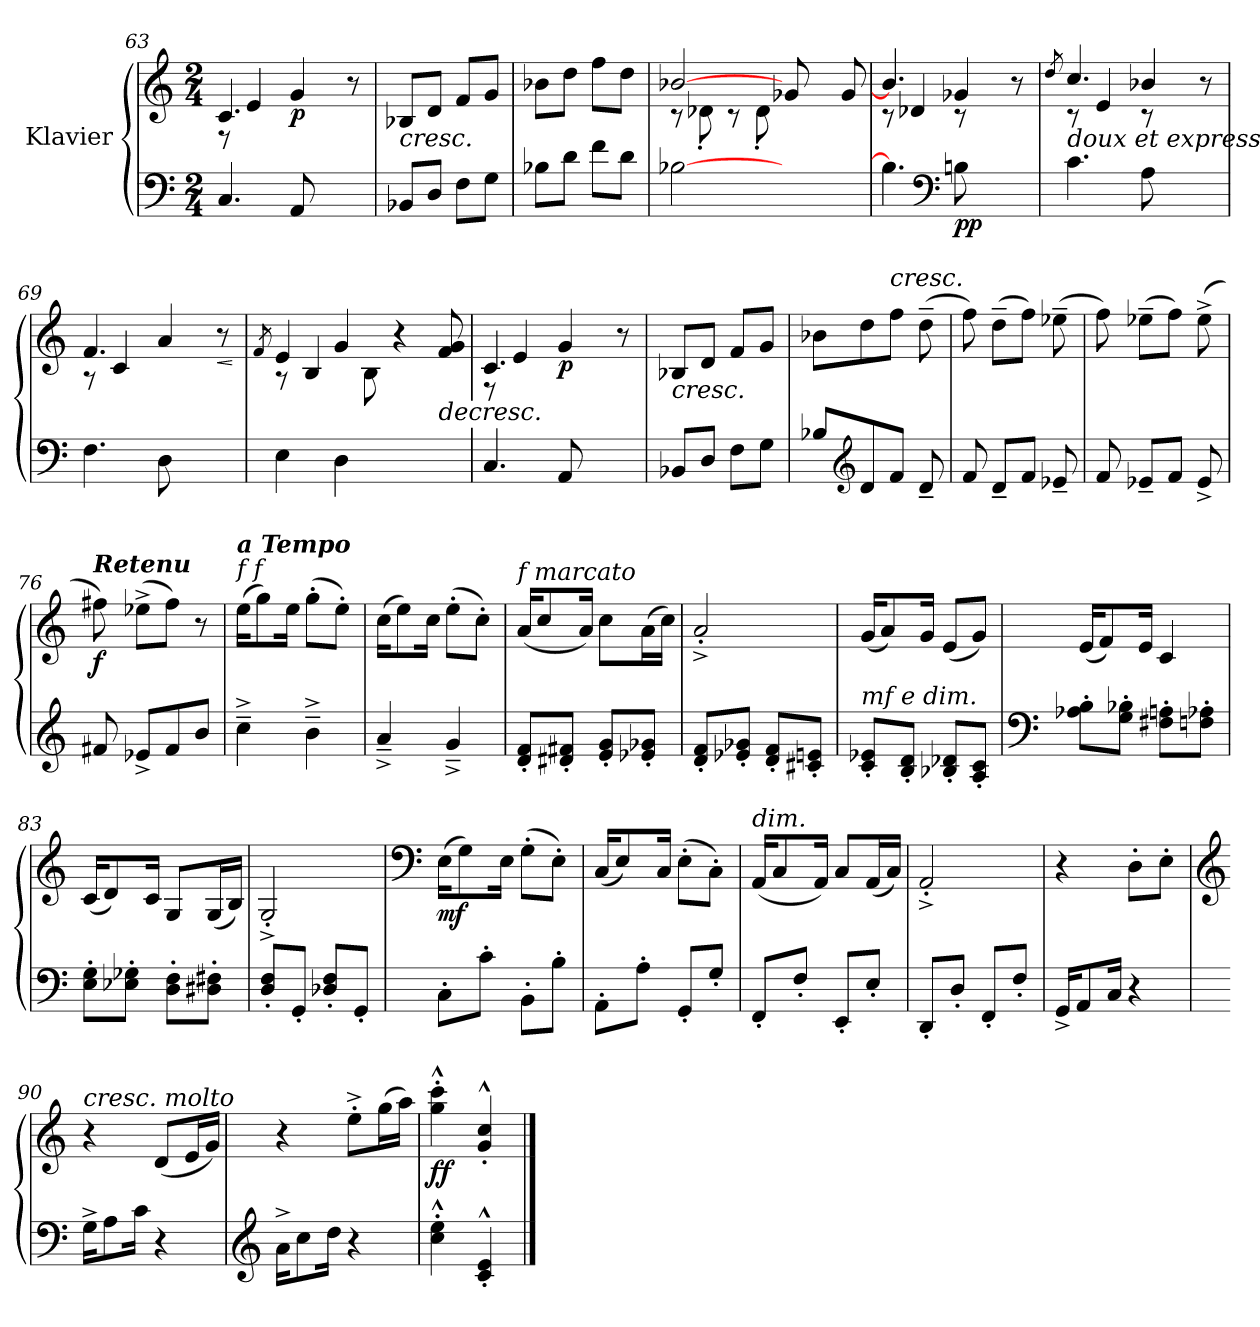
**kern	**kern	**dynam
*part1	*part1	*part1
*staff2	*staff1	*staff1/2
*I"Klavier	*	*
*clefF4	*clefG2	*
*k[]	*k[]	*
*M2/4	*M2/4	*
=63	=63	=63
*	*^	*
4.C/	4.c/	8r	.
.	.	4e/	.
!	!	!	!LO:DY:b
8AA/	4g/	4.ryy	p
4ryy	.	.	.
.	8r	.	.
*	*v	*v	*
=64	=64	=64
!	!	!LO:HP:b
8BB-X/L	8B-X/L	<
8D/J	8d/J	.
8F\L	8f/L	.
8G\J	8g/J	.
!!LO:PB:g=z
=65	=65	=65
8B-X\L	8b-X\L	.
8d\J	8dd\J	.
8f\L	8ff\L	.
8d\J	8dd\J	.
=66	=66	=66
*	*^	*
[2B-X\	[2b-X/	8r	.
.	.	8d-X'\	.
.	.	8r	.
.	.	8d-'\	.
4.ryy	8g-X/	4.ryy	.
.	8ryy	.	.
.	8g-/	.	.
=67	=67	=67	=67
4.B-\]	4.b-/]	8r	.
.	.	4d-X/	.
*clefF4	*	*	*
!	!	!	!LO:DY:b=2
8Bn\	4g-X/	8r	pp
4ryy	.	4ryy	.
.	8r	.	.
=68	=68	=68	=68
.	8qdd/	.	.
!LO:TX:a:i:t=doux et expressif	!	!	!
4.c\	4.cc/	8r	.
.	.	4e/	.
8A\	4b-X/	8r	.
4ryy	.	4ryy	.
.	8r	.	.
=69	=69	=69	=69
4.F\	4.f/	8r	.
.	.	4c/	.
8D\	4a/	4.ryy	.
4ryy	.	.	.
!	!	!	!LO:HP:b
.	8r	.	<
*	*v	*v	*
.	.	[
=70	=70	=70
.	8qf/	.
*	*^	*
4E\	4e/	8r	.
.	.	4B/	.
4D\	4g/	.	.
.	.	8B\	.
4.ryy	4r	4.ryy	.
!	!	!	!LO:HP:n=1:b
.	8f/ 8g/	.	[ >
=71	=71	=71	=71
4.C/	4.c/	8r	.
.	.	4e/	.
!	!	!	!LO:DY:b
8AA/	4g/	4.ryy	p
4ryy	.	.	.
.	8r	.	.
*	*v	*v	*
=72	=72	=72
!	!	!LO:HP:b
8BB-X/L	8B-X/L	<
8D/J	8d/J	.
8F\L	8f/L	.
8G\J	8g/J	.
!!LO:LB:g=z
=73	=73	=73
8B-X/L	8b-X\L	.
*clefG2	*	*
8d/	8dd\	.
!	!LO:TX:a:i:t=cresc.	!
8f/J	8ff\J	]
8d~/	(>8dd~\	.
=74	=74	=74
8f/	8ff\)	.
8d~/L	(>8dd~\L	.
8f/J	8ff\J)	.
8e-X~/	(>8ee-X~\	.
=75	=75	=75
8f/	8ff\)	.
8e-X~/L	(>8ee-X~\L	.
8f/J	8ff\J)	.
8e-^/	(>8ee-^\	.
=76	=76	=76
!	!LO:TX:a:Bi:t=Retenu	!
!	!	!LO:DY:b
8f#X/	8ff#X\)	f
8e-X^/L	(>8ee-X^\L	.
8f#/	8ff#\J)	.
8b/J	8r	.
=77	=77	=77
!	!LO:TX:a:i:t=f f	!
!	!LO:TX:a:Bi:t=a Tempo	!
4cc~^\	(>16ee\KL	.
.	8gg\)	.
.	16ee\Jk	.
4b~^\	(>8gg'\L	.
.	8ee'\J)	.
=78	=78	=78
4a~^/	(>16cc\KL	.
.	8ee\)	.
.	16cc\Jk	.
4g~^/	(>8ee'\L	.
.	8cc'\J)	.
=79	=79	=79
!	!LO:TX:a:i:t=f  marcato	!
8d/' 8f/'L	(<16a/KL	.
.	8cc/	.
8d#X/' 8f#X/'J	.	.
.	16a/Jk)	.
8e/' 8g/'L	8cc\L	.
8e-X/' 8g-X/'J	(>16a\L	.
.	16cc\JJ)	.
!!LO:LB:g=z
=80	=80	=80
8d/' 8f/'L	2a'^/	.
8e-X/' 8g-X/'J	.	.
8d/' 8f/'L	.	.
8c#X/' 8en/'J	.	.
=81	=81	=81
!LO:TX:a:i:t=mf e dim.	!	!
8c/' 8e-X/'L	(<16g/KL	.
.	8a/)	.
8B/' 8d/'J	.	.
.	16g/Jk	.
8B-X/' 8d-X/'L	(<8e/L	.
8A/' 8c/'J	8g/J)	.
=82	=82	=82
*clefF4	*	*
8A-X\' 8B\'L	(<16e/KL	.
.	8f/)	.
8G\' 8B-X\'J	.	.
.	16e/Jk	.
8F#X\' 8An\'L	4c/	.
8Fn\' 8A-X\'J	.	.
=83	=83	=83
8E\' 8G\'L	(<16c/KL	.
.	8d/)	.
8E-X\' 8G-X\'J	.	.
.	16c/Jk	.
8D\' 8F\'L	8G/L	.
8D#X\' 8F#X\'J	(<16G/L	.
.	16B/JJ)	.
=84	=84	=84
8D/' 8F/'L	2G'^/	.
8GG'/J	.	.
8D-X/' 8F/'L	.	.
8GG'/J	.	.
=85	=85	=85
*	*clefF4	*
!	!	!LO:DY:b
8C'\L	(>16E\KL	mf
.	8G\)	.
8c'\J	.	.
.	16E\Jk	.
8BB'\L	(>8G'\L	.
8B'\J	8E'\J)	.
!!LO:LB:g=z
=86	=86	=86
8AA'\L	(<16C/KL	.
.	8E/)	.
8A'\J	.	.
.	16C/Jk	.
8GG'/L	(>8E'\L	.
8G'/J	8C'\J)	.
=87	=87	=87
!	!LO:TX:a:i:t=dim.	!
8FF'/L	(<16AA/KL	.
.	8C/	.
8F'/J	.	.
.	16AA/Jk)	.
8EE'/L	8C/L	.
8E'/J	(<16AA/L	.
.	16C/JJ)	.
=88	=88	=88
8DD'/L	2AA'^/	.
8D'/J	.	.
8FF'/L	.	.
8F'/J	.	.
=89	=89	=89
16GG^/KL	4r	.
8AA/	.	.
16C/Jk	.	.
4r	8D'\L	.
.	8E'\J	.
=90	=90	=90
*	*clefG2	*
!	!LO:TX:a:i:t=cresc. molto	!
16G^\KL	4r	.
8A\	.	.
16c\Jk	.	.
4r	(<8d/L	.
.	16e/L	.
.	16g/JJ)	.
=91	=91	=91
*clefG2	*	*
16a^\KL	4r	.
8cc\	.	.
16dd\Jk	.	.
4r	8ee'^\L	.
.	(>16gg\L	.
.	16aa\JJ)	[
=92	=92	=92
!	!	!LO:DY:b
4cc\'^^ 4ee\'^^	4gg\'^^ 4ccc\'^^	ff
4c/'^^ 4e/'^^	4g/'^^ 4cc/'^^	.
==	==	==
*-	*-	*-
